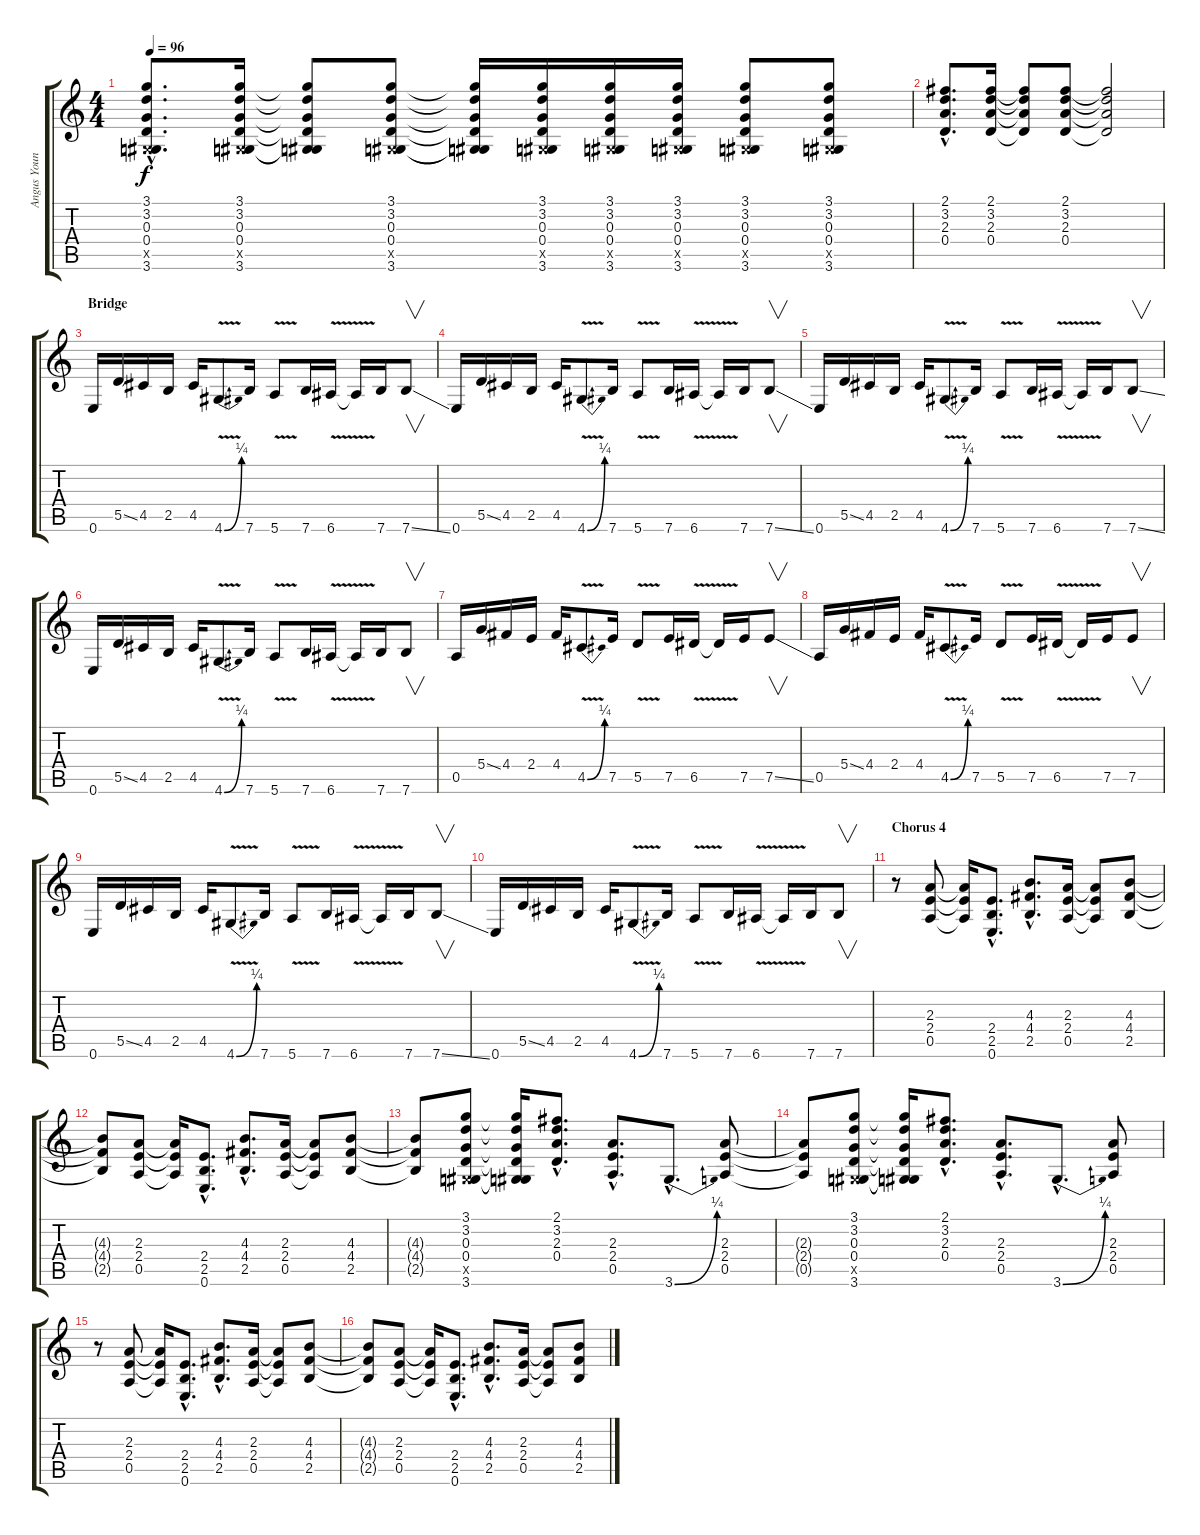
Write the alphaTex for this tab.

\track ("Angus Young" "Angus Youn") {instrument distortionguitar}
\staff {score tabs}
\tuning (E4 B3 G3 D3 A2 E2) {hide}
\ts (4 4)
\tempo 96
\clef g2
\ks c
(3.1{hac} 3.2{hac} 0.3{hac} 0.4{hac} -1.5{hac x} 3.6{hac}).8{d dy f} (3.1 3.2 0.3 0.4 -1.5{x} 3.6).16 (3.1{t} 3.2{t} 0.3{t} 0.4{t} -1.5{t} 3.6{t}).8 (3.1 3.2 0.3 0.4 -1.5{x} 3.6).8 (3.1{t} 3.2{t} 0.3{t} 0.4{t} -1.5{t} 3.6{t}).16 (3.1 3.2 0.3 0.4 -1.5{x} 3.6).16 (3.1 3.2 0.3 0.4 -1.5{x} 3.6).16 (3.1 3.2 0.3 0.4 -1.5{x} 3.6).16 (3.1 3.2 0.3 0.4 -1.5{x} 3.6).8 (3.1 3.2 0.3 0.4 -1.5{x} 3.6).8 |
(2.1{hac} 3.2{hac} 2.3{hac} 0.4{hac}).8{d} (2.1 3.2 2.3 0.4).16 (2.1{t} 3.2{t} 2.3{t} 0.4{t}).8 (2.1 3.2 2.3 0.4).8 (2.1{t} 3.2{t} 2.3{t} 0.4{t}).2 |
\section ("" "Bridge")
0.6.16 5.5{ss}.16 4.5.16 2.5.16 4.5.16 4.6{be (bend 0 0 60 1) v}.8 7.6.16 5.6{v}.8 7.6.16 6.6{v}.16 6.6{t}.16 7.6.16 7.6{ss}.8{v} |
0.6.16 5.5{ss}.16 4.5.16 2.5.16 4.5.16 4.6{be (bend 0 0 60 1) v}.8 7.6.16 5.6{v}.8 7.6.16 6.6{v}.16 6.6{t}.16 7.6.16 7.6{ss}.8{v} |
0.6.16 5.5{ss}.16 4.5.16 2.5.16 4.5.16 4.6{be (bend 0 0 60 1) v}.8 7.6.16 5.6{v}.8 7.6.16 6.6{v}.16 6.6{t}.16 7.6.16 7.6{ss}.8{v} |
0.6.16 5.5{ss}.16 4.5.16 2.5.16 4.5.16 4.6{be (bend 0 0 60 1) v}.8 7.6.16 5.6{v}.8 7.6.16 6.6{v}.16 6.6{t}.16 7.6.16 7.6.8{v} |
0.5.16 5.4{ss}.16 4.4.16 2.4.16 4.4.16 4.5{be (bend 0 0 60 1) v}.8 7.5.16 5.5{v}.8 7.5.16 6.5{v}.16 6.5{t}.16 7.5.16 7.5{ss}.8{v} |
0.5.16 5.4{ss}.16 4.4.16 2.4.16 4.4.16 4.5{be (bend 0 0 60 1) v}.8 7.5.16 5.5{v}.8 7.5.16 6.5{v}.16 6.5{t}.16 7.5.16 7.5.8{v} |
0.6.16 5.5{ss}.16 4.5.16 2.5.16 4.5.16 4.6{be (bend 0 0 60 1) v}.8 7.6.16 5.6{v}.8 7.6.16 6.6{v}.16 6.6{t}.16 7.6.16 7.6{ss}.8{v} |
0.6.16 5.5{ss}.16 4.5.16 2.5.16 4.5.16 4.6{be (bend 0 0 60 1) v}.8 7.6.16 5.6{v}.8 7.6.16 6.6{v}.16 6.6{t}.16 7.6.16 7.6.8{v} |
\section ("" "Chorus 4")
r.8 (2.3 2.4 0.5).8 (2.3{t} 2.4{t} 0.5{t}).16 (2.4{hac} 2.5{hac} 0.6{hac}).8{d} (4.3{hac} 4.4{hac} 2.5{hac}).8{d} (2.3 2.4 0.5).16 (2.3{t} 2.4{t} 0.5{t}).8 (4.3 4.4 2.5).8 |
(4.3{t} 4.4{t} 2.5{t}).8 (2.3 2.4 0.5).8 (2.3{t} 2.4{t} 0.5{t}).16 (2.4{hac} 2.5{hac} 0.6{hac}).8{d} (4.3{hac} 4.4{hac} 2.5{hac}).8{d} (2.3 2.4 0.5).16 (2.3{t} 2.4{t} 0.5{t}).8 (4.3 4.4 2.5).8 |
(4.3{t} 4.4{t} 2.5{t}).8 (3.1 3.2 0.3 0.4 -1.5{x} 3.6).8 (3.1{t} 3.2{t} 0.3{t} 0.4{t} -1.5{t} 3.6{t}).16 (2.1{hac} 3.2{hac} 2.3{hac} 0.4{hac}).8{d} (2.3{hac} 2.4{hac} 0.5{hac}).8{d} 3.6{be (bend 0 0 60 1) hac}.8{d} (2.3 2.4 0.5).8 |
(2.3{t} 2.4{t} 0.5{t}).8 (3.1 3.2 0.3 0.4 -1.5{x} 3.6).8 (3.1{t} 3.2{t} 0.3{t} 0.4{t} -1.5{t} 3.6{t}).16 (2.1{hac} 3.2{hac} 2.3{hac} 0.4{hac}).8{d} (2.3{hac} 2.4{hac} 0.5{hac}).8{d} 3.6{be (bend 0 0 60 1) hac}.8{d} (2.3 2.4 0.5).8 |
r.8 (2.3 2.4 0.5).8 (2.3{t} 2.4{t} 0.5{t}).16 (2.4{hac} 2.5{hac} 0.6{hac}).8{d} (4.3{hac} 4.4{hac} 2.5{hac}).8{d} (2.3 2.4 0.5).16 (2.3{t} 2.4{t} 0.5{t}).8 (4.3 4.4 2.5).8 |
(4.3{t} 4.4{t} 2.5{t}).8 (2.3 2.4 0.5).8 (2.3{t} 2.4{t} 0.5{t}).16 (2.4{hac} 2.5{hac} 0.6{hac}).8{d} (4.3{hac} 4.4{hac} 2.5{hac}).8{d} (2.3 2.4 0.5).16 (2.3{t} 2.4{t} 0.5{t}).8 (4.3 4.4 2.5).8
